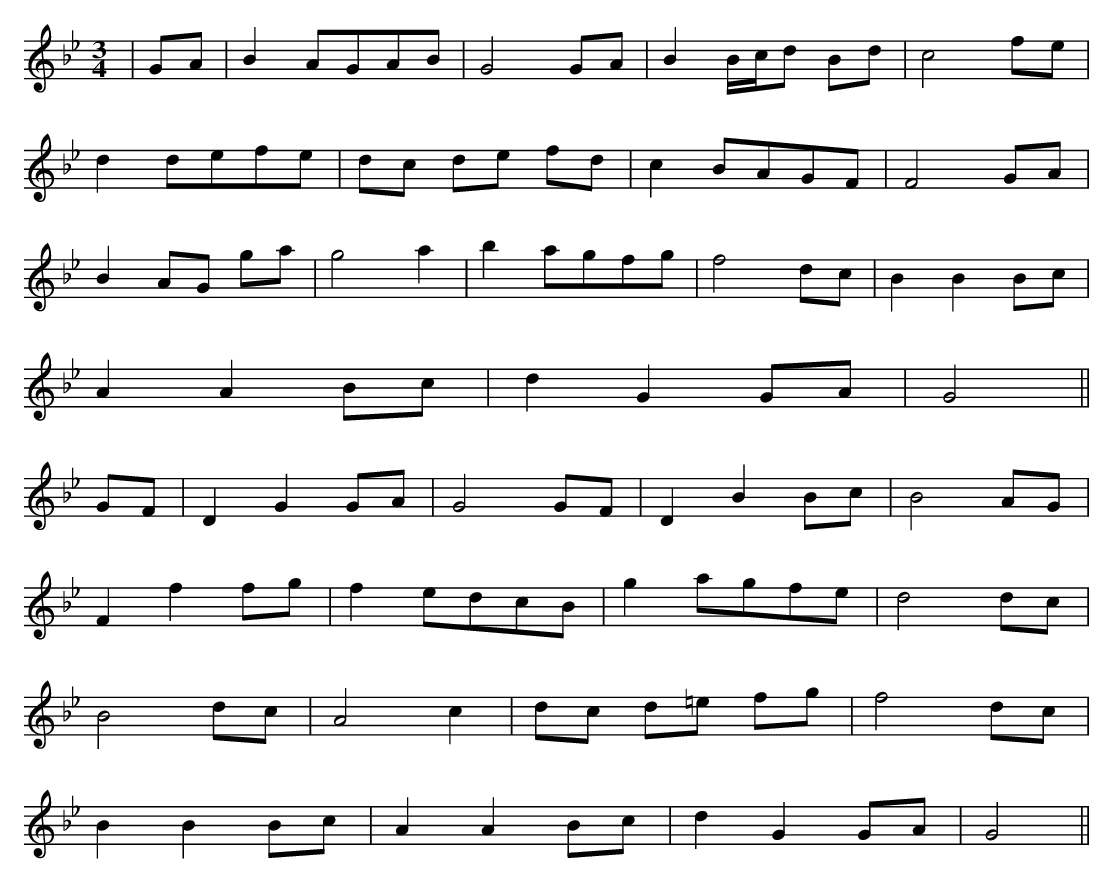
X:1
M:3/4
K:Gmin
|GA|B2 AGAB|G4 GA|B2 B/c/d Bd|c4 fe|
d2 defe|dc de fd|c2 BAGF|F4 GA|
B2 AG ga|g4 a2|b2 agfg|f4 dc|B2 B2 Bc|
A2 A2 Bc|d2 G2 GA|G4||
GF|D2 G2 GA|G4 GF|D2 B2 Bc|B4 AG|
F2 f2 fg|f2 edcB|g2 agfe|d4 dc|
B4 dc|A4 c2|dc d=e fg|f4 dc|
B2 B2 Bc|A2 A2 Bc|d2 G2 GA|G4||
